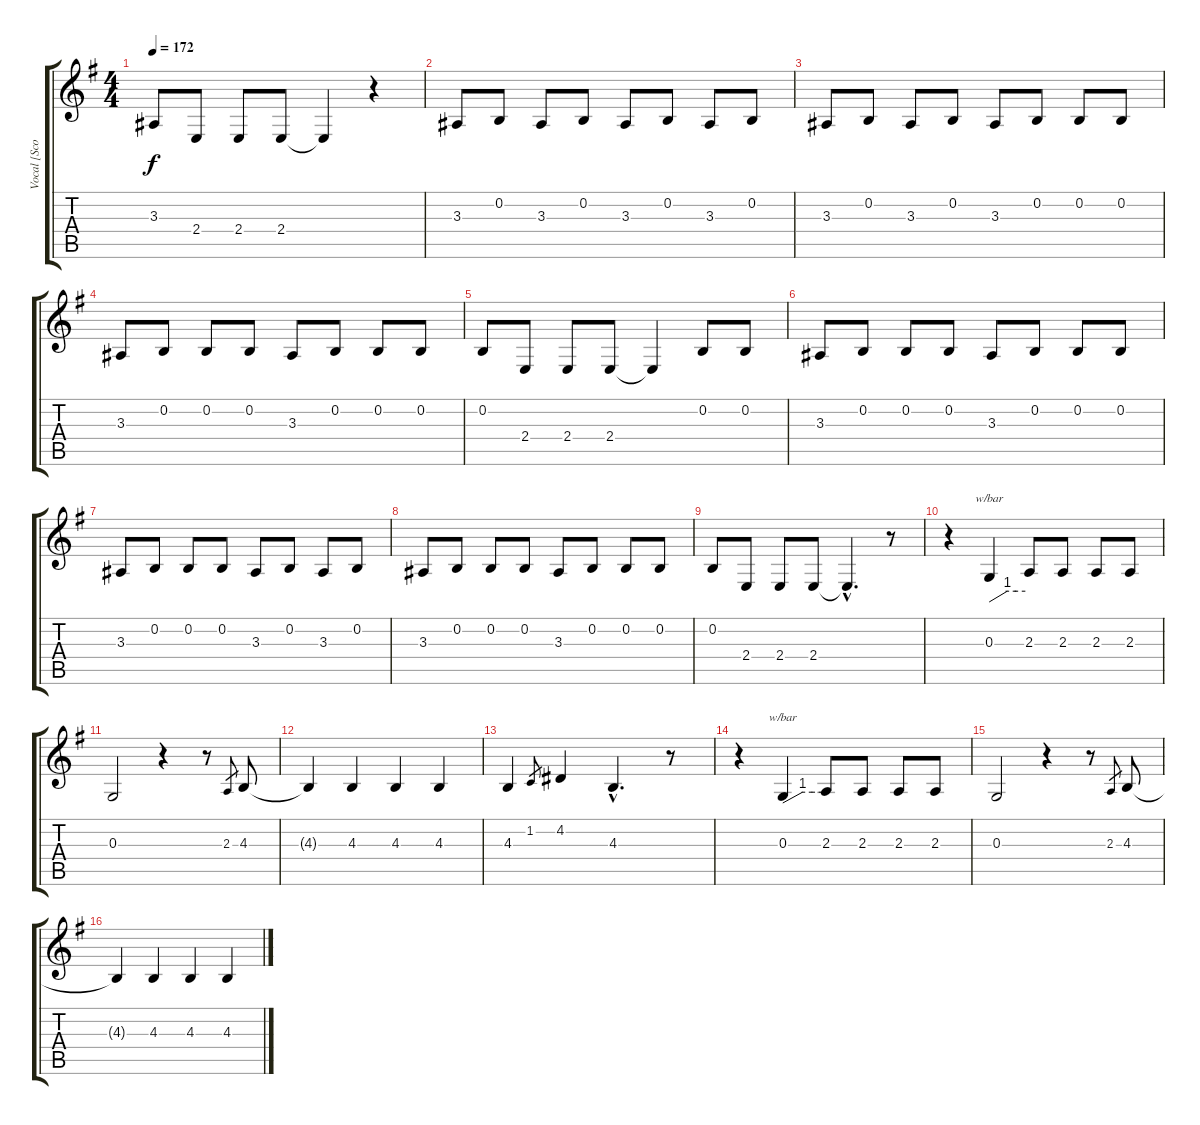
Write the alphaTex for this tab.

\track ("Vocal [Scott]" "Vocal [Sco") {instrument lead2sawtooth}
\staff {score tabs}
\tuning (E4 B3 G3 D3 A2 E2) {hide}
\ts (4 4)
\tempo 172
\clef g2
\ks g
3.3.8{dy f} 2.4.8 2.4.8 2.4.8 2.4{t}.4 r.4 |
3.3.8 0.2.8 3.3.8 0.2.8 3.3.8 0.2.8 3.3.8 0.2.8 |
3.3.8 0.2.8 3.3.8 0.2.8 3.3.8 0.2.8 0.2.8 0.2.8 |
3.3.8 0.2.8 0.2.8 0.2.8 3.3.8 0.2.8 0.2.8 0.2.8 |
0.2.8 2.4.8 2.4.8 2.4.8 2.4{t}.4 0.2.8 0.2.8 |
3.3.8 0.2.8 0.2.8 0.2.8 3.3.8 0.2.8 0.2.8 0.2.8 |
3.3.8 0.2.8 0.2.8 0.2.8 3.3.8 0.2.8 3.3.8 0.2.8 |
3.3.8 0.2.8 0.2.8 0.2.8 3.3.8 0.2.8 0.2.8 0.2.8 |
0.2.8 2.4.8 2.4.8 2.4.8 2.4{hac t}.4{d} r.8 |
r.4 0.3.4{tbe (custom default 0 0 30 4 45 4 60 4)} 2.3.8 2.3.8 2.3.8 2.3.8 |
0.3.2 r.4 r.8 2.3.8{gr} 4.3.8 |
4.3{t}.4 4.3.4 4.3.4 4.3.4 |
4.3.4 1.2.8{gr} 4.2.4 4.3{hac}.4{d} r.8 |
r.4 0.3.4{tbe (custom default 0 0 30 4 45 4 60 4)} 2.3.8 2.3.8 2.3.8 2.3.8 |
0.3.2 r.4 r.8 2.3.8{gr} 4.3.8 |
4.3{t}.4 4.3.4 4.3.4 4.3.4
